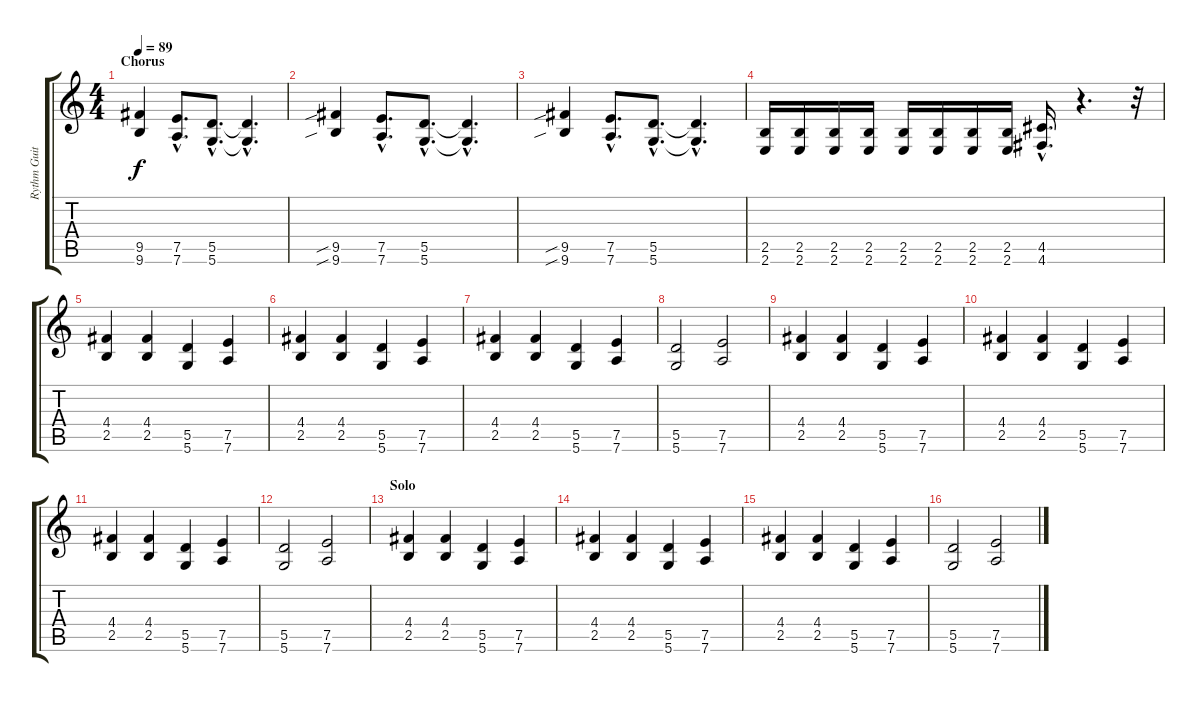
\track ("Rythm Guitar" "Rythm Guit") {instrument overdrivenguitar}
\staff {score tabs}
\tuning (E4 B3 G3 D3 A2 D2) {hide}
\ts (4 4)
\section ("" "Chorus")
\tempo 89
\clef g2
\ks c
(9.5 9.6).4{dy f} (7.5{hac} 7.6{hac}).8{d} (5.5{hac} 5.6{hac}).8{d} (5.5{hac t} 5.6{hac t}).4{d} |
(9.5{sib} 9.6{sib}).4 (7.5{hac} 7.6{hac}).8{d} (5.5{hac} 5.6{hac}).8{d} (5.5{hac t} 5.6{hac t}).4{d} |
(9.5{sib} 9.6{sib}).4 (7.5{hac} 7.6{hac}).8{d} (5.5{hac} 5.6{hac}).8{d} (5.5{hac t} 5.6{hac t}).4{d} |
(2.5 2.6).16 (2.5 2.6).16 (2.5 2.6).16 (2.5 2.6).16 (2.5 2.6).16 (2.5 2.6).16 (2.5 2.6).16 (2.5 2.6).16 (4.5{hac} 4.6{hac}).16{d} r.4{d} r.32 |
(4.4 2.5).4 (4.4 2.5).4 (5.5 5.6).4 (7.5 7.6).4 |
(4.4 2.5).4 (4.4 2.5).4 (5.5 5.6).4 (7.5 7.6).4 |
(4.4 2.5).4 (4.4 2.5).4 (5.5 5.6).4 (7.5 7.6).4 |
(5.5 5.6).2 (7.5 7.6).2 |
(4.4 2.5).4 (4.4 2.5).4 (5.5 5.6).4 (7.5 7.6).4 |
(4.4 2.5).4 (4.4 2.5).4 (5.5 5.6).4 (7.5 7.6).4 |
(4.4 2.5).4 (4.4 2.5).4 (5.5 5.6).4 (7.5 7.6).4 |
(5.5 5.6).2 (7.5 7.6).2 |
\section ("" "Solo")
(4.4 2.5).4 (4.4 2.5).4 (5.5 5.6).4 (7.5 7.6).4 |
(4.4 2.5).4 (4.4 2.5).4 (5.5 5.6).4 (7.5 7.6).4 |
(4.4 2.5).4 (4.4 2.5).4 (5.5 5.6).4 (7.5 7.6).4 |
(5.5 5.6).2 (7.5 7.6).2
